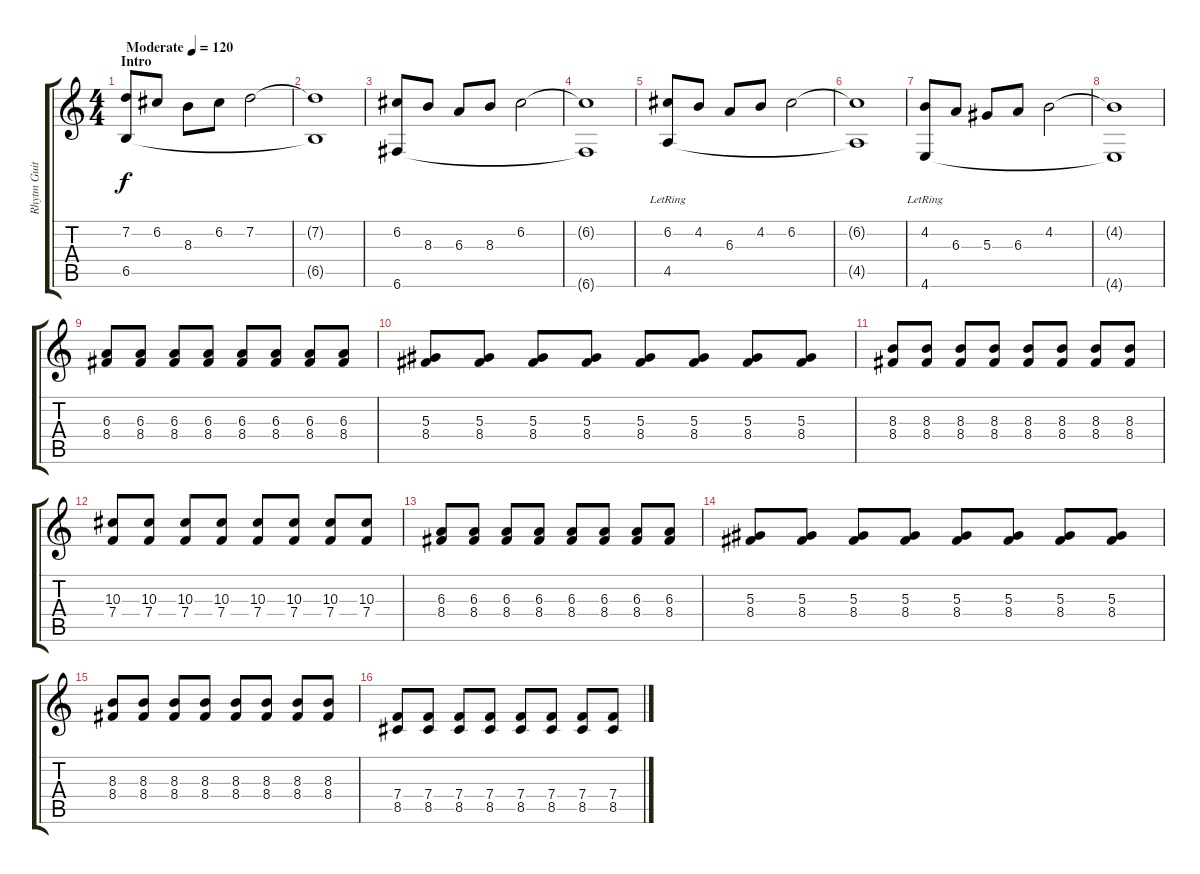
\track ("Rhytm Guitar" "Rhytm Guit") {instrument distortionguitar}
\staff {score tabs}
\tuning (C4 G3 Eb3 Bb2 F2 C2) {hide}
\ts (4 4)
\section ("" "Intro")
\tempo (120 "Moderate")
\tempo 144
\tempo (120 "Moderate")
\clef g2
\ks c
(7.2 6.5).8{dy f volume 9 balance 5 instrument acousticguitarsteel} 6.2.8 8.3.8 6.2.8 7.2.2 |
(7.2{t} 6.5{t}).1 |
(6.2 6.6).8 8.3.8 6.3.8 8.3.8 6.2.2 |
(6.2{t} 6.6{t}).1 |
(6.2 4.5{lr}).8 4.2.8 6.3.8 4.2.8 6.2.2 |
(6.2{t} 4.5{t}).1 |
(4.2 4.6{lr}).8 6.3.8 5.3.8 6.3.8 4.2.2 |
(4.2{t} 4.6{t}).1 |
(6.3 8.4).8{volume 8 balance 3 instrument distortionguitar} (6.3 8.4).8 (6.3 8.4).8 (6.3 8.4).8 (6.3 8.4).8 (6.3 8.4).8 (6.3 8.4).8 (6.3 8.4).8 |
(5.3 8.4).8 (5.3 8.4).8 (5.3 8.4).8 (5.3 8.4).8 (5.3 8.4).8 (5.3 8.4).8 (5.3 8.4).8 (5.3 8.4).8 |
(8.3 8.4).8 (8.3 8.4).8 (8.3 8.4).8 (8.3 8.4).8 (8.3 8.4).8 (8.3 8.4).8 (8.3 8.4).8 (8.3 8.4).8 |
(10.3 7.4).8 (10.3 7.4).8 (10.3 7.4).8 (10.3 7.4).8 (10.3 7.4).8 (10.3 7.4).8 (10.3 7.4).8 (10.3 7.4).8 |
(6.3 8.4).8 (6.3 8.4).8 (6.3 8.4).8 (6.3 8.4).8 (6.3 8.4).8 (6.3 8.4).8 (6.3 8.4).8 (6.3 8.4).8 |
(5.3 8.4).8 (5.3 8.4).8 (5.3 8.4).8 (5.3 8.4).8 (5.3 8.4).8 (5.3 8.4).8 (5.3 8.4).8 (5.3 8.4).8 |
(8.3 8.4).8 (8.3 8.4).8 (8.3 8.4).8 (8.3 8.4).8 (8.3 8.4).8 (8.3 8.4).8 (8.3 8.4).8 (8.3 8.4).8 |
(7.4 8.5).8 (7.4 8.5).8 (7.4 8.5).8 (7.4 8.5).8 (7.4 8.5).8 (7.4 8.5).8 (7.4 8.5).8 (7.4 8.5).8
